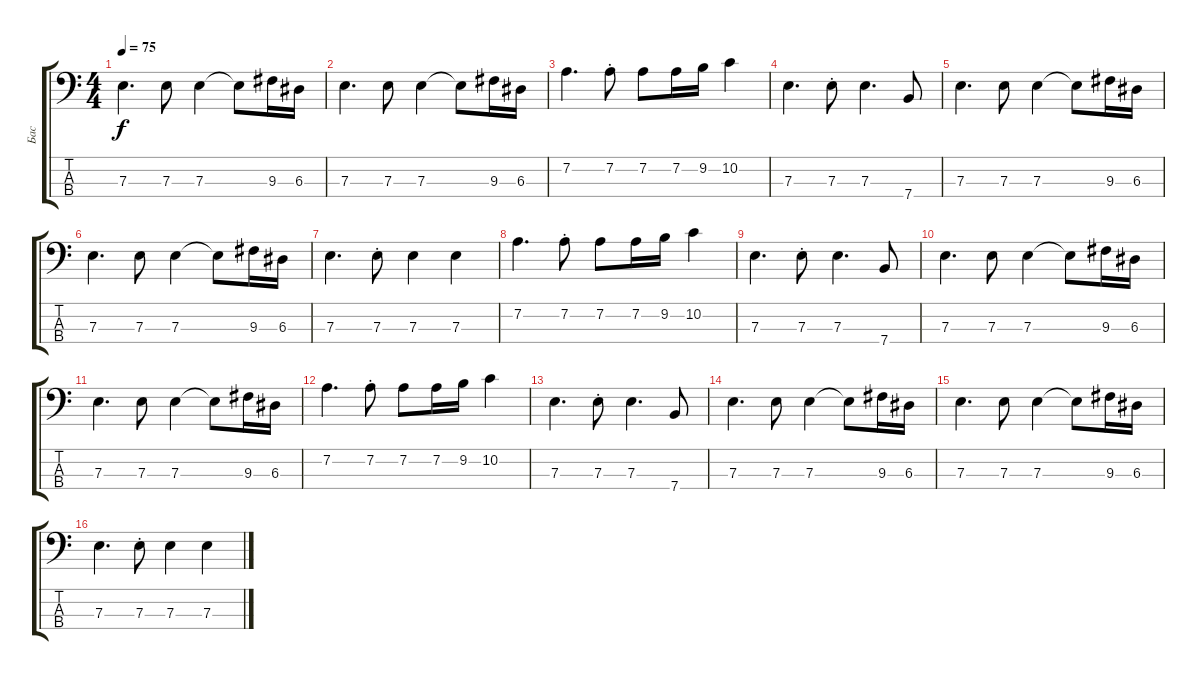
\track ("Бас" "Бас") {instrument electricbassfinger}
\staff {score tabs}
\tuning (G2 D2 A1 E1) {hide}
\ts (4 4)
\tempo 75
\clef f4
\ks c
7.3.4{d dy f} 7.3.8 7.3.4 7.3{t}.8 9.3.16 6.3.16 |
7.3.4{d} 7.3.8 7.3.4 7.3{t}.8 9.3.16 6.3.16 |
7.2.4{d} 7.2{st}.8 7.2.8 7.2.16 9.2.16 10.2.4 |
7.3.4{d} 7.3{st}.8 7.3.4{d} 7.4.8 |
7.3.4{d} 7.3.8 7.3.4 7.3{t}.8 9.3.16 6.3.16 |
7.3.4{d} 7.3.8 7.3.4 7.3{t}.8 9.3.16 6.3.16 |
7.3.4{d} 7.3{st}.8 7.3.4 7.3.4 |
7.2.4{d} 7.2{st}.8 7.2.8 7.2.16 9.2.16 10.2.4 |
7.3.4{d} 7.3{st}.8 7.3.4{d} 7.4.8 |
7.3.4{d} 7.3.8 7.3.4 7.3{t}.8 9.3.16 6.3.16 |
7.3.4{d} 7.3.8 7.3.4 7.3{t}.8 9.3.16 6.3.16 |
7.2.4{d} 7.2{st}.8 7.2.8 7.2.16 9.2.16 10.2.4 |
7.3.4{d} 7.3{st}.8 7.3.4{d} 7.4.8 |
7.3.4{d} 7.3.8 7.3.4 7.3{t}.8 9.3.16 6.3.16 |
7.3.4{d} 7.3.8 7.3.4 7.3{t}.8 9.3.16 6.3.16 |
7.3.4{d} 7.3{st}.8 7.3.4 7.3.4
